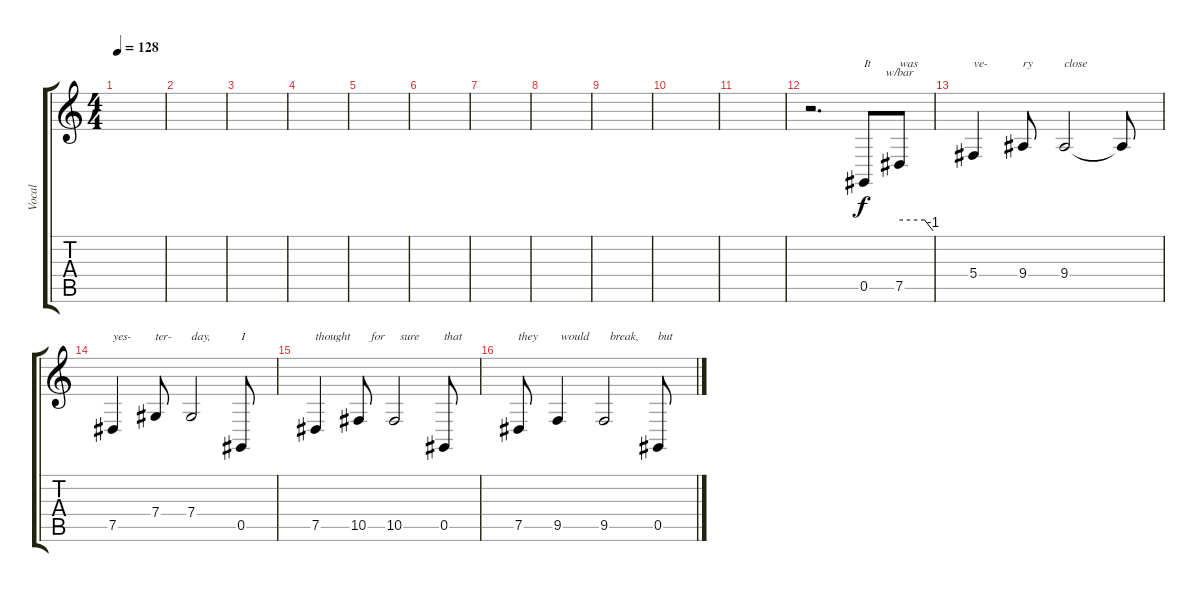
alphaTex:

\track ("Vocal" "Vocal") {instrument violin}
\staff {score tabs}
\tuning (Eb4 Bb3 Gb3 Db3 Ab2 Eb2) {hide}
\ts (4 4)
\tempo 128
\clef g2
\ks c
|
|
|
|
|
|
|
|
|
|
|
r.2{d} 0.5.8{txt "It"} 7.5.8{tbe (custom default 0 0 45 0 60 -4) txt "was"} |
\section ("" "")
5.4.4{txt "ve-"} 9.4.8{txt "ry"} 9.4.2{txt "close"} 9.4{t}.8 |
7.5.4{txt "yes-"} 7.4.8{txt "ter-"} 7.4.2{txt "day,"} 0.5.8{txt "I"} |
7.5.4{txt "thought"} 10.5.8{txt "    for"} 10.5.2{txt "  sure"} 0.5.8{txt "that"} |
7.5.8{txt "they"} 9.5.4{txt " would"} 9.5.2{txt "  break,"} 0.5.8{txt "but"}
